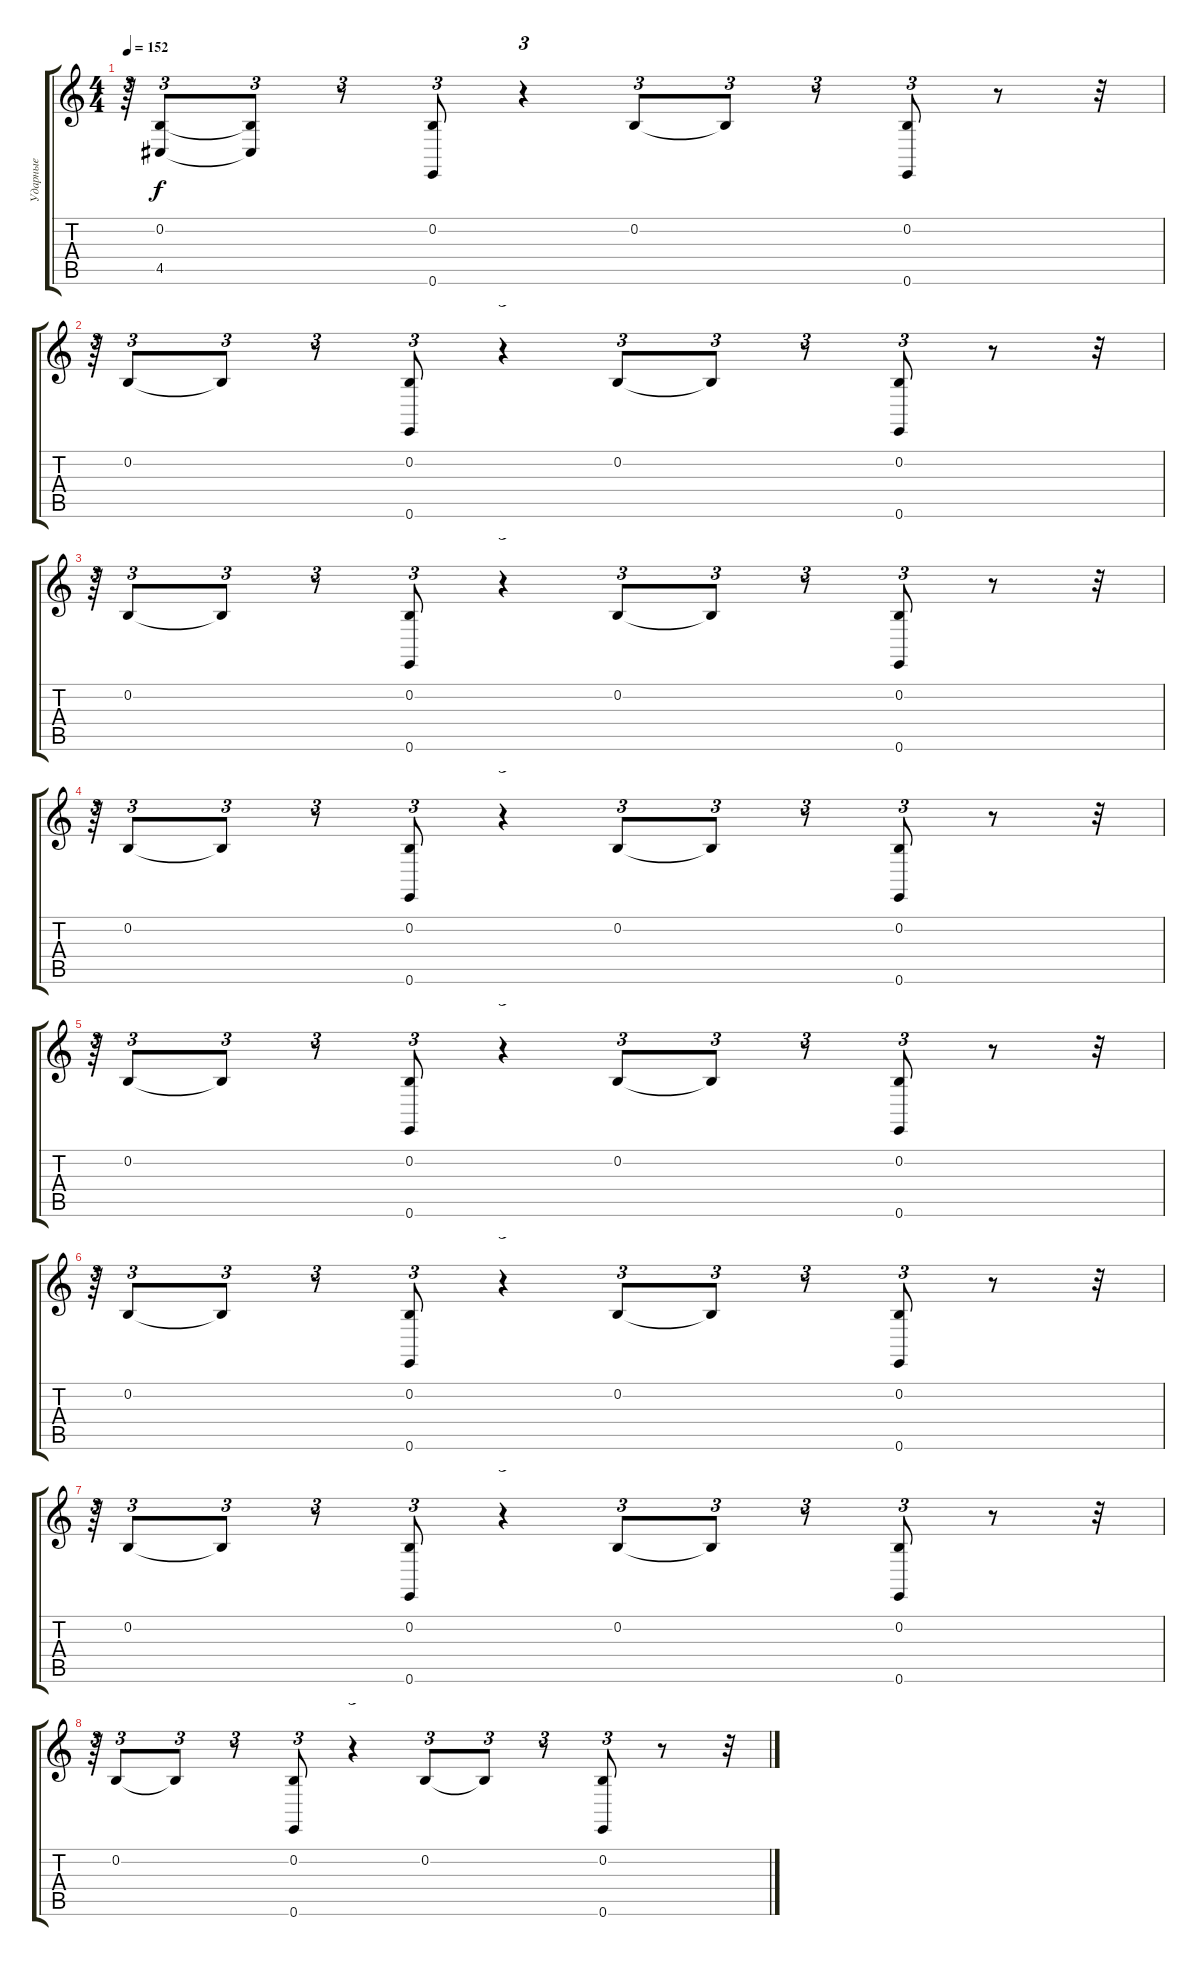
\track ("Ударные" "Ударные") {instrument acousticgrandpiano}
\staff {score tabs}
\tuning (E4 B3 G3 D3 A2 E2) {hide}
\ts (4 4)
\tempo 152
\clef g2
\ks c
r.64{tu (3 2) dy f} (0.2 4.5).8{tu (3 2)} (0.2{t} 4.5{t}).8{tu (3 2)} r.8{tu (3 2)} (0.2 0.6).8{tu (3 2)} r.4{tu (3 2)} 0.2.8{tu (3 2)} 0.2{t}.8{tu (3 2)} r.8{tu (3 2)} (0.2 0.6).8{tu (3 2)} r.8 r.32 |
r.64{tu (3 2)} 0.2.8{tu (3 2)} 0.2{t}.8{tu (3 2)} r.8{tu (3 2)} (0.2 0.6).8{tu (3 2)} r.4{tu (3 2)} 0.2.8{tu (3 2)} 0.2{t}.8{tu (3 2)} r.8{tu (3 2)} (0.2 0.6).8{tu (3 2)} r.8 r.32 |
r.64{tu (3 2)} 0.2.8{tu (3 2)} 0.2{t}.8{tu (3 2)} r.8{tu (3 2)} (0.2 0.6).8{tu (3 2)} r.4{tu (3 2)} 0.2.8{tu (3 2)} 0.2{t}.8{tu (3 2)} r.8{tu (3 2)} (0.2 0.6).8{tu (3 2)} r.8 r.32 |
r.64{tu (3 2)} 0.2.8{tu (3 2)} 0.2{t}.8{tu (3 2)} r.8{tu (3 2)} (0.2 0.6).8{tu (3 2)} r.4{tu (3 2)} 0.2.8{tu (3 2)} 0.2{t}.8{tu (3 2)} r.8{tu (3 2)} (0.2 0.6).8{tu (3 2)} r.8 r.32 |
r.64{tu (3 2)} 0.2.8{tu (3 2)} 0.2{t}.8{tu (3 2)} r.8{tu (3 2)} (0.2 0.6).8{tu (3 2)} r.4{tu (3 2)} 0.2.8{tu (3 2)} 0.2{t}.8{tu (3 2)} r.8{tu (3 2)} (0.2 0.6).8{tu (3 2)} r.8 r.32 |
r.64{tu (3 2)} 0.2.8{tu (3 2)} 0.2{t}.8{tu (3 2)} r.8{tu (3 2)} (0.2 0.6).8{tu (3 2)} r.4{tu (3 2)} 0.2.8{tu (3 2)} 0.2{t}.8{tu (3 2)} r.8{tu (3 2)} (0.2 0.6).8{tu (3 2)} r.8 r.32 |
r.64{tu (3 2)} 0.2.8{tu (3 2)} 0.2{t}.8{tu (3 2)} r.8{tu (3 2)} (0.2 0.6).8{tu (3 2)} r.4{tu (3 2)} 0.2.8{tu (3 2)} 0.2{t}.8{tu (3 2)} r.8{tu (3 2)} (0.2 0.6).8{tu (3 2)} r.8 r.32 |
r.64{tu (3 2)} 0.2.8{tu (3 2)} 0.2{t}.8{tu (3 2)} r.8{tu (3 2)} (0.2 0.6).8{tu (3 2)} r.4{tu (3 2)} 0.2.8{tu (3 2)} 0.2{t}.8{tu (3 2)} r.8{tu (3 2)} (0.2 0.6).8{tu (3 2)} r.8 r.32
